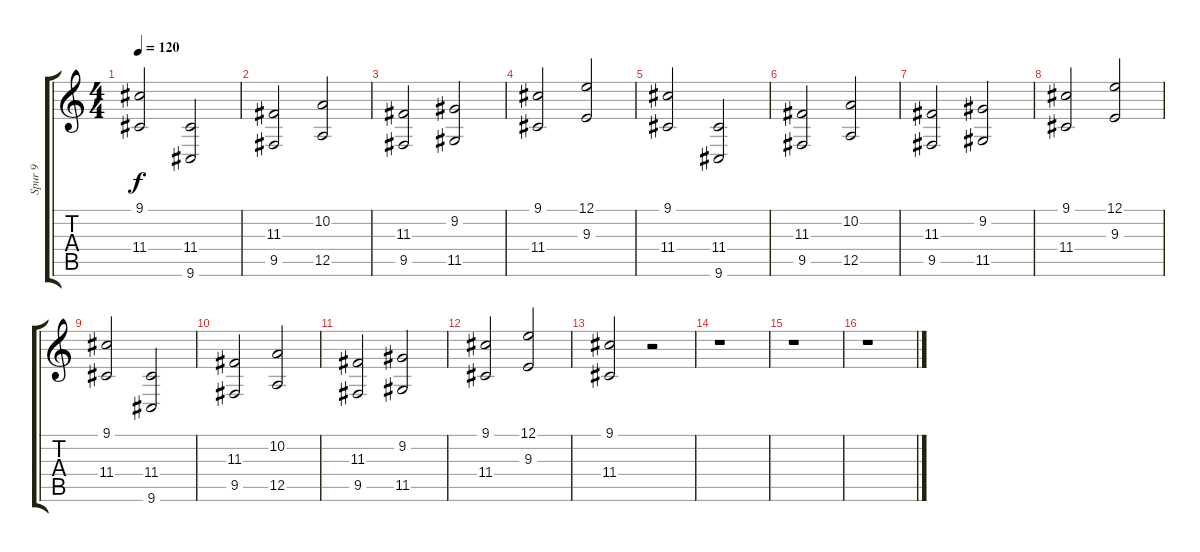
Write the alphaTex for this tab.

\track ("Spur 9" "Spur 9") {instrument stringensemble2}
\staff {score tabs}
\tuning (E4 B3 G3 D3 A2 E2) {hide}
\ts (4 4)
\tempo 120
\clef g2
\ks c
(9.1 11.4).2{dy f} (11.4 9.6).2 |
(11.3 9.5).2 (10.2 12.5).2 |
(11.3 9.5).2 (9.2 11.5).2 |
(9.1 11.4).2 (12.1 9.3).2 |
(9.1 11.4).2 (11.4 9.6).2 |
(11.3 9.5).2 (10.2 12.5).2 |
(11.3 9.5).2 (9.2 11.5).2 |
(9.1 11.4).2 (12.1 9.3).2 |
(9.1 11.4).2 (11.4 9.6).2 |
(11.3 9.5).2 (10.2 12.5).2 |
(11.3 9.5).2 (9.2 11.5).2 |
(9.1 11.4).2 (12.1 9.3).2 |
(9.1 11.4).2 r.2 |
r.1 |
r.1 |
r.1
